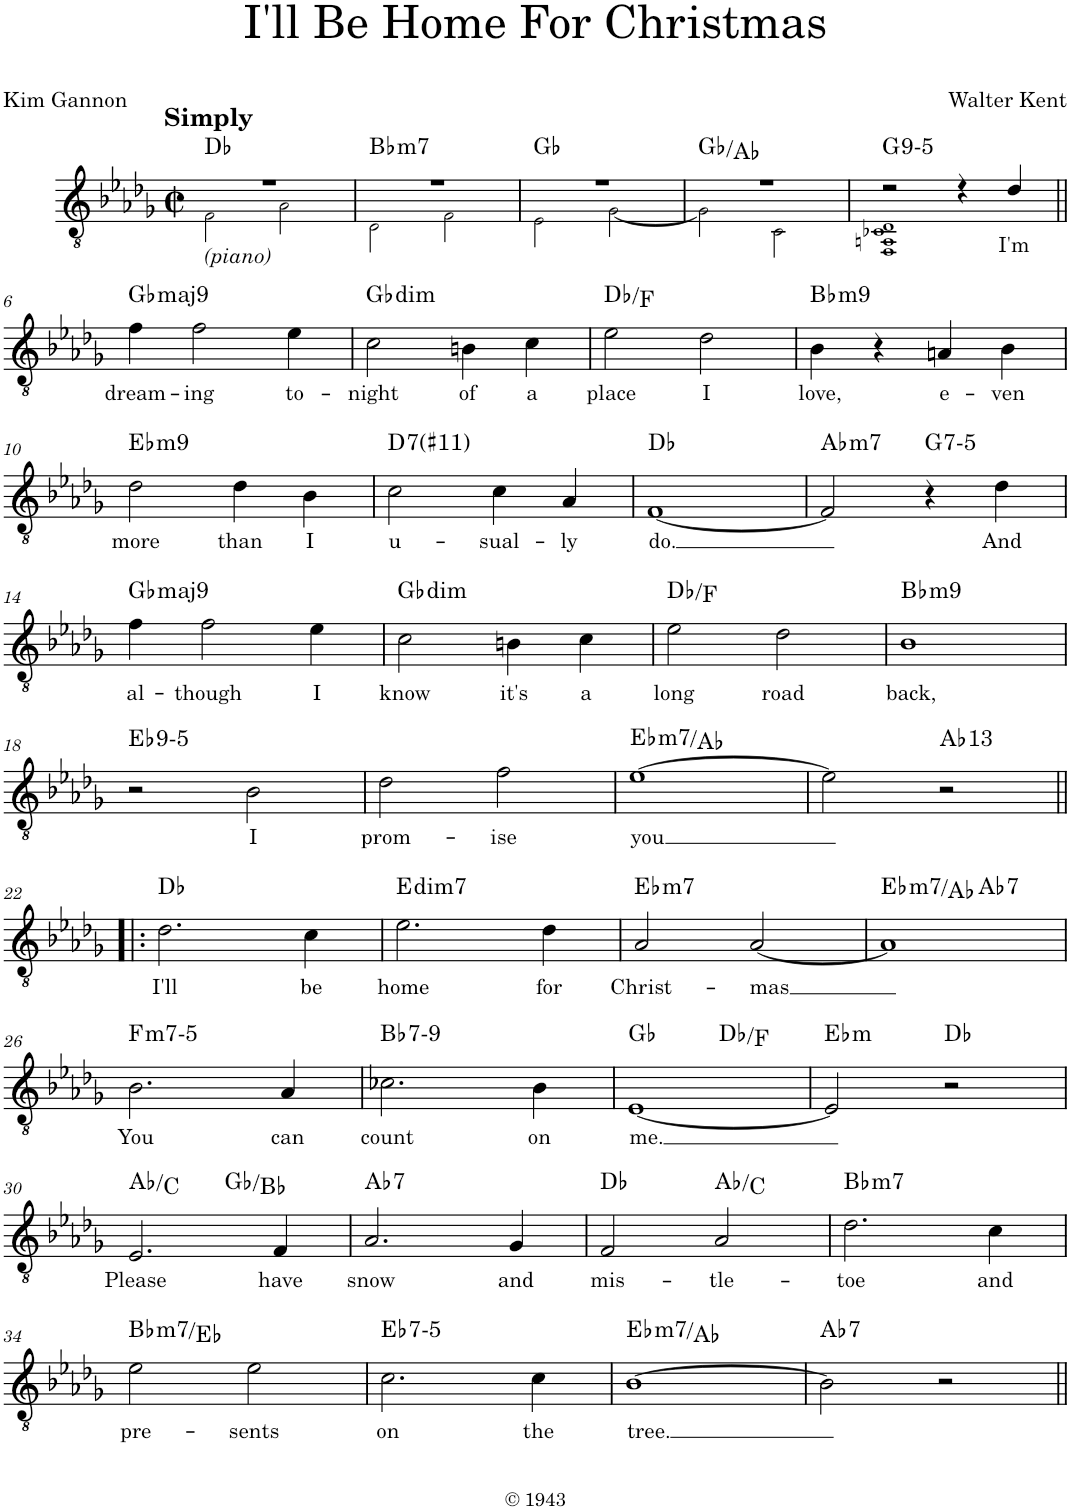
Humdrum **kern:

**kern	**text	**harte
*part1	*part1	*part1
*staff1	*staff1	*
*I"Tenor	*	*
*I'T.	*	*
*clefGv2	*	*
*k[b-e-a-d-g-]	*	*
*M2/2	*	*
*met(c|)	*	*
=1	=1	=1
*^	*	*
!LO:TX:a:B:t=Simply	!	!	!
!LO:TX:b:i:t=(piano)	!	!	!
1r	2F!\	.	Db:maj
.	2A-!\	.	.
=2	=2	=2	=2
!	!	!	!LO:H:kt=m7
1r	2D-!\	.	Bb:min7
.	2F!\	.	.
=3	=3	=3	=3
1r	2E-!\	.	Gb:maj
.	[2G-!\	.	.
=4	=4	=4	=4
1r	2G-!\]	.	Gb:maj/2
.	2C!\	.	.
=5	=5	=5	=5
!	!	!	!LO:H:kt=9
2r	1FF! 1AAn! 1C-X! 1D-!	.	G:(3,b5,b7,9)
4r	.	.	.
!	!	!LO:LY:b	!
4d-/	.	I'm	.
*v	*v	*	*
!!LO:LB:g=z
=6||	=6||	=6||
!	!LO:LY:b	!LO:H:kt=maj9
4f\	dream-	Gb:maj9
!	!LO:LY:b	!
2f\	-ing	.
!	!LO:LY:b	!
4e-\	to-	.
=7	=7	=7
!	!LO:LY:b	!LO:H:kt=dim
2c\	-night	Gb:dim
!	!LO:LY:b	!
4Bn\	of	.
!	!LO:LY:b	!
4c\	a	.
=8	=8	=8
!	!LO:LY:b	!
2e-\	place	Db:maj/3
!	!LO:LY:b	!
2d-\	I	.
=9	=9	=9
!	!LO:LY:b	!LO:H:kt=m9
4B-\	love,	Bb:min9
4r	.	.
!	!LO:LY:b	!
4An/	e-	.
!	!LO:LY:b	!
4B-\	-ven	.
!!LO:LB:g=z
=10	=10	=10
!	!LO:LY:b	!LO:H:kt=m9
2d-\	more	Eb:min9
!	!LO:LY:b	!
4d-\	than	.
!	!LO:LY:b	!
4B-\	I	.
=11	=11	=11
!	!LO:LY:b	!LO:H:kt=7
2c\	u-	D:7(#11)
!	!LO:LY:b	!
4c\	-sual-	.
!	!LO:LY:b	!
4A-/	-ly	.
=12	=12	=12
!	!LO:LY:b	!
[1F	do.	Db:maj
=13	=13	=13
!	!	!LO:H:kt=m7
2F/]	.	Ab:min7
!	!	!LO:H:kt=7
4r	.	G:(3,b5,b7)
!	!LO:LY:b	!
4d-\	And	.
!!LO:LB:g=z
=14	=14	=14
!	!LO:LY:b	!LO:H:kt=maj9
4f\	al-	Gb:maj9
!	!LO:LY:b	!
2f\	-though	.
!	!LO:LY:b	!
4e-\	I	.
=15	=15	=15
!	!LO:LY:b	!LO:H:kt=dim
2c\	know	Gb:dim
!	!LO:LY:b	!
4Bn\	it's	.
!	!LO:LY:b	!
4c\	a	.
=16	=16	=16
!	!LO:LY:b	!
2e-\	long	Db:maj/3
!	!LO:LY:b	!
2d-\	road	.
=17	=17	=17
!	!LO:LY:b	!LO:H:kt=m9
1B-	back,	Bb:min9
!!LO:LB:g=z
=18	=18	=18
!	!	!LO:H:kt=9
2r	.	Eb:(3,b5,b7,9)
!	!LO:LY:b	!
2B-\	I	.
=19	=19	=19
!	!LO:LY:b	!
2d-\	prom-	.
!	!LO:LY:b	!
2f\	-ise	.
=20	=20	=20
!	!LO:LY:b	!LO:H:kt=m7
[1e-	you	Eb:min7/4
=21	=21	=21
2e-\]	.	.
!	!	!LO:H:kt=13
2r	.	Ab:9(11,13)
!!LO:LB:g=z
=22!|:	=22!|:	=22!|:
!	!LO:LY:b	!
2.d-\	I'll	Db:maj
!	!LO:LY:b	!
4c\	be	.
=23	=23	=23
!	!LO:LY:b	!LO:H:kt=dim7
2.e-\	home	E:dim7
!	!LO:LY:b	!
4d-\	for	.
=24	=24	=24
!	!LO:LY:b	!LO:H:kt=m7
2A-/	Christ-	Eb:min7
!	!LO:LY:b	!
[2A-/	-mas	.
=25	=25	=25
!	!	!LO:H:kt=m7
*^	*	*
1A-]	2ryy	.	Eb:min7/4
!	!	!	!LO:H:kt=7
.	2ryy	.	Ab:7
!!LO:LB:g=z	!!
=26	=26	=26	=26
!	!	!LO:LY:b	!LO:H:kt=m7-5
*v	*v	*	*
2.B-\	You	F:hdim7
!	!LO:LY:b	!
4A-/	can	.
=27	=27	=27
!	!LO:LY:b	!LO:H:kt=7
2.c-X\	count	Bb:7(b9)
!	!LO:LY:b	!
4B-\	on	.
=28	=28	=28
!	!LO:LY:b	!
*^	*	*
[1E-	2ryy	me.	Gb:maj
.	2ryy	.	Db:maj/3
=29	=29	=29	=29
!	!	!	!LO:H:kt=m
*v	*v	*	*
2E-/]	.	Eb:min
2r	.	Db:maj
!!LO:LB:g=z
=30	=30	=30
!	!LO:LY:b	!
*^	*	*
2.E-/	2ryy	Please	Ab:maj/3
.	2ryy	.	Gb:maj/3
!	!	!LO:LY:b	!
4F/	.	have	.
=31	=31	=31	=31
!	!	!LO:LY:b	!LO:H:kt=7
*v	*v	*	*
2.A-/	snow	Ab:7
!	!LO:LY:b	!
4G-/	and	.
=32	=32	=32
!	!LO:LY:b	!
2F/	mis-	Db:maj
!	!LO:LY:b	!
2A-/	-tle-	Ab:maj/3
=33	=33	=33
!	!LO:LY:b	!LO:H:kt=m7
2.d-\	-toe	Bb:min7
!	!LO:LY:b	!
4c\	and	.
!!LO:LB:g=z
=34	=34	=34
!	!LO:LY:b	!LO:H:kt=m7
2e-\	pre-	Bb:min7/4
!	!LO:LY:b	!
2e-\	-sents	.
=35	=35	=35
!	!LO:LY:b	!LO:H:kt=7
2.c\	on	Eb:(3,b5,b7)
!	!LO:LY:b	!
4c\	the	.
=36	=36	=36
!	!LO:LY:b	!LO:H:kt=m7
[1B-	tree.	Eb:min7/4
=37	=37	=37
!	!	!LO:H:kt=7
2B-\]	.	Ab:7
2r	.	.
=||	=||	=||
*-	*-	*-
